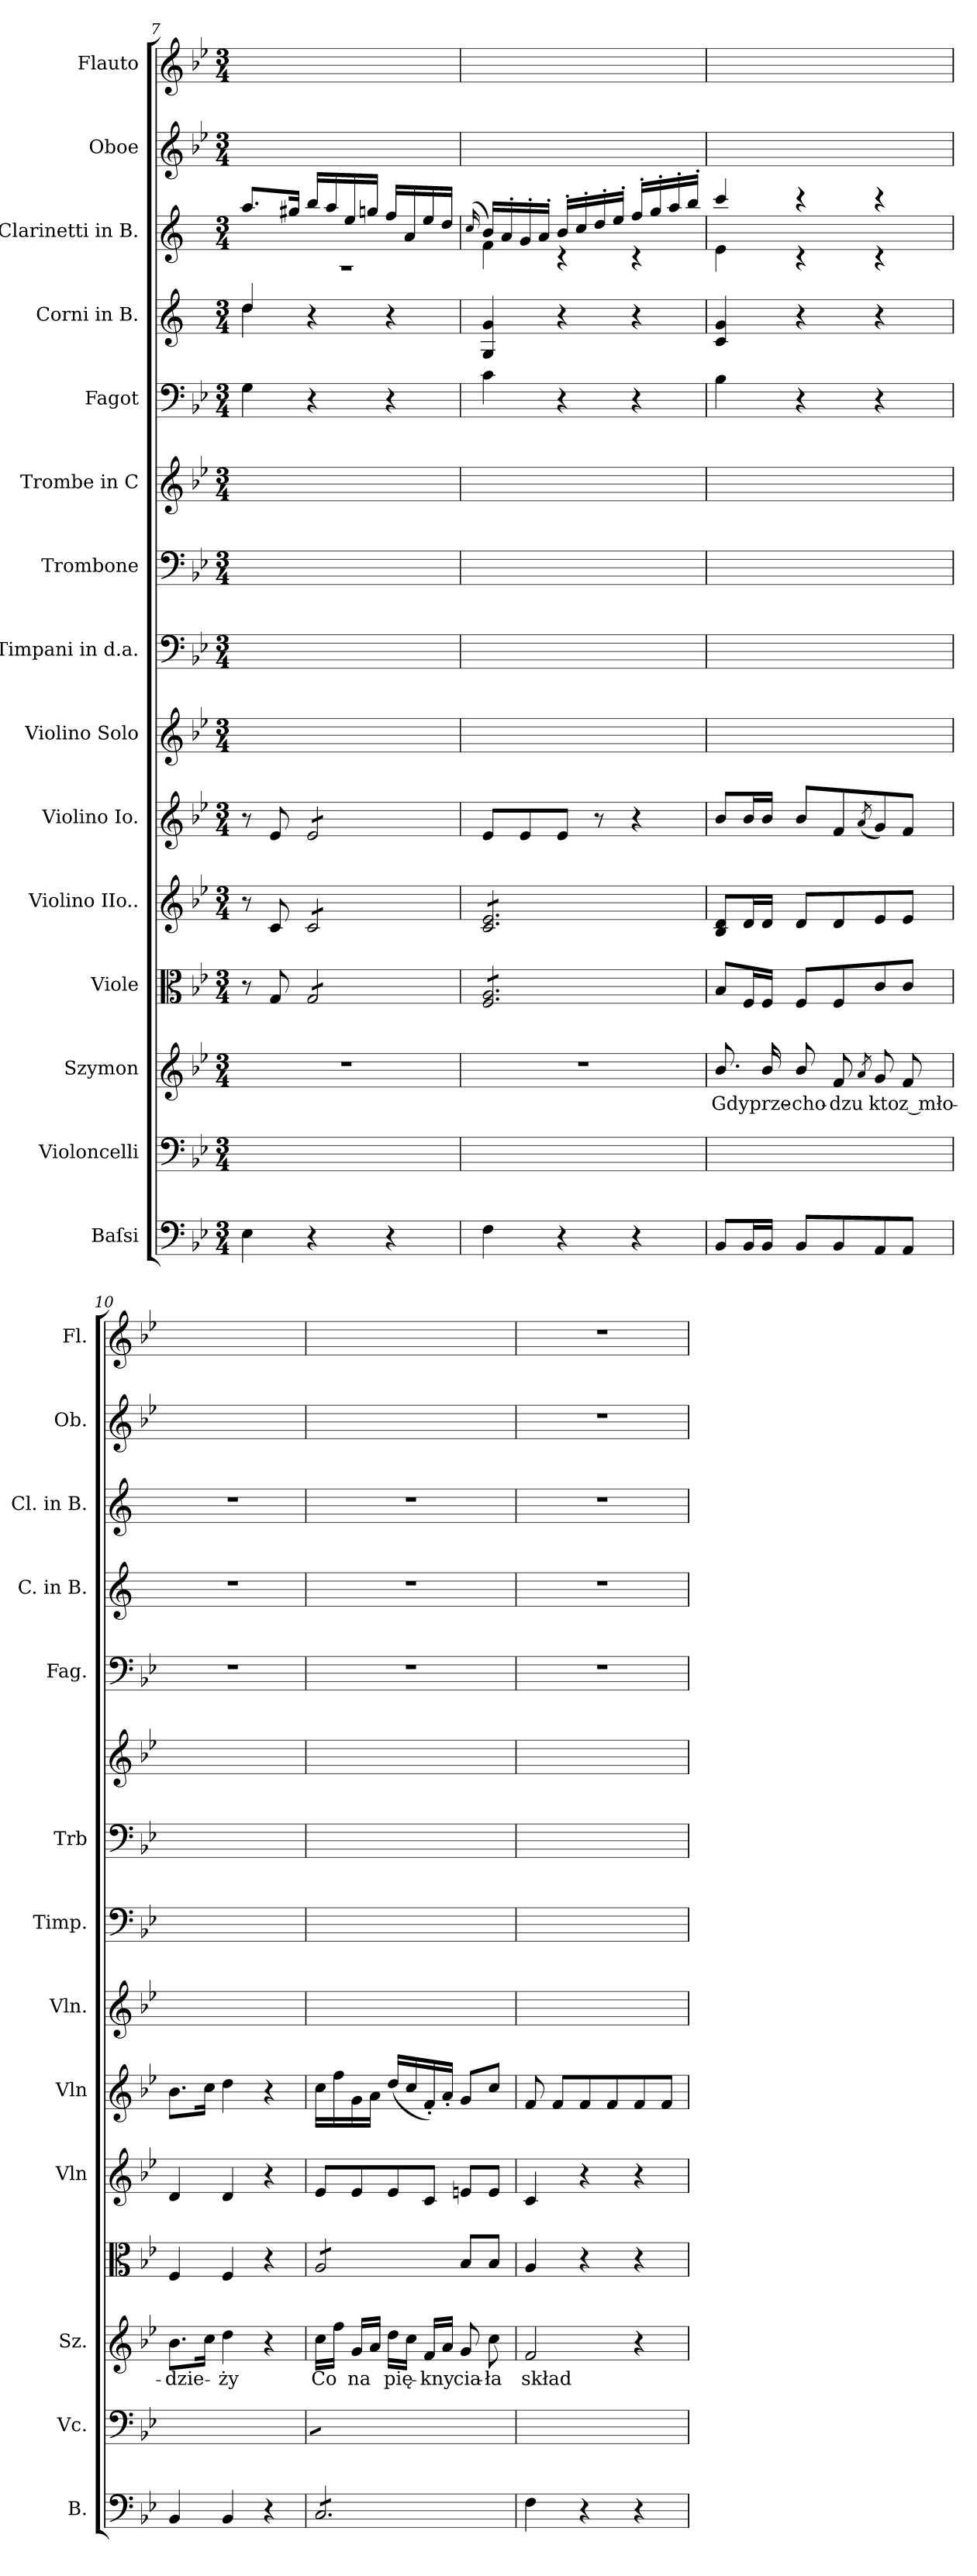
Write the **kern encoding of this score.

**kern	**kern	**kern	**text	**kern	**kern	**kern	**kern	**kern	**kern	**kern	**kern	**kern	**kern	**kern	**kern
*part15	*part14	*part13	*part13	*part12	*part11	*part10	*part9	*part8	*part7	*part6	*part5	*part4	*part3	*part2	*part1
*staff15	*staff14	*staff13	*staff13	*staff12	*staff11	*staff10	*staff9	*staff8	*staff7	*staff6	*staff5	*staff4	*staff3	*staff2	*staff1
*I"Baſsi	*I"Violoncelli	*I"Szymon	*	*I"Viole	*I"Violino IIo..	*I"Violino Io.	*I"Violino Solo	*I"Timpani in d.a.	*I"Trombone	*I"Trombe in C	*I"Fagot	*I"Corni in B.	*I"Clarinetti in B.	*I"Oboe	*I"Flauto
*I'B.	*I'Vc.	*I'Sz.	*	*	*I'Vln	*I'Vln	*I'Vln.	*I'Timp.	*I'Trb	*	*I'Fag.	*I'C. in B.	*I'Cl. in B.	*I'Ob.	*I'Fl.
*clefF4	*clefF4	*clefG2	*	*clefC3	*clefG2	*clefG2	*clefG2	*clefF4	*clefF4	*clefG2	*clefF4	*clefG2	*clefG2	*clefG2	*clefG2
*	*	*	*	*	*	*	*	*	*	*	*	*ITrd1c2	*ITrd1c2	*	*
*k[b-e-]	*k[b-e-]	*k[b-e-]	*	*k[b-e-]	*k[b-e-]	*k[b-e-]	*k[b-e-]	*k[b-e-]	*k[b-e-]	*k[b-e-]	*k[b-e-]	*k[b-e-]	*k[b-e-]	*k[b-e-]	*k[b-e-]
*B-:	*B-:	*B-:	*	*B-:	*B-:	*B-:	*B-:	*B-:	*B-:	*B-:	*B-:	*	*	*B-:	*B-:
*M3/4	*M3/4	*M3/4	*	*M3/4	*M3/4	*M3/4	*M3/4	*M3/4	*M3/4	*M3/4	*M3/4	*M3/4	*M3/4	*M3/4	*M3/4
=7	=7	=7	=7	=7	=7	=7	=7	=7	=7	=7	=7	=7	=7	=7	=7
*	*	*	*	*	*	*	*	*	*	*	*	*^	*^	*	*
4E-\	4E-\yy	2.r	.	8r	8r	8r	2.ryy	2.ryy	2.ryy	2.ryy	4G\	4cc/	4cc\	8.gg/L	2.rA	2.ryy	2.ryy
.	.	.	.	8G/	8c/	8e-/	.	.	.	.	.	.	.	.	.	.	.
.	.	.	.	.	.	.	.	.	.	.	.	.	.	16ff#X/Jk	.	.	.
*	*	*	*	*tremolo	*	*	*	*	*	*	*	*	*	*	*	*	*
*	*	*	*	*	*tremolo	*	*	*	*	*	*	*	*	*	*	*	*
*	*	*	*	*	*	*tremolo	*	*	*	*	*	*	*	*	*	*	*
4r	4ryy	.	.	8G/L	8c/L	8e-/L	.	.	.	.	4r	4r	4rcyy	16aa/LL	.	.	.
.	.	.	.	.	.	.	.	.	.	.	.	.	.	16gg/	.	.	.
.	.	.	.	8G/	8c/	8e-/	.	.	.	.	.	.	.	16dd/	.	.	.
.	.	.	.	.	.	.	.	.	.	.	.	.	.	16ffn/JJ	.	.	.
4r	4ryy	.	.	8G/	8c/	8e-/	.	.	.	.	4r	4r	4rcyy	16ee-/LL	.	.	.
.	.	.	.	.	.	.	.	.	.	.	.	.	.	16g/	.	.	.
.	.	.	.	8G/J	8c/J	8e-/J	.	.	.	.	.	.	.	16dd/	.	.	.
*	*	*	*	*	*	*Xtremolo	*	*	*	*	*	*	*	*	*	*	*
.	.	.	.	.	.	.	.	.	.	.	.	.	.	16cc/JJ	.	.	.
*	*	*	*	*	*	*	*	*	*	*	*	*v	*v	*	*	*	*
=8	=8	=8	=8	=8	=8	=8	=8	=8	=8	=8	=8	=8	=8	=8	=8	=8
.	.	.	.	.	.	.	.	.	.	.	.	.	(16qqb-/	.	.	.
4F\	4F\yy	2.r	.	8F/ 8A/L	8c/ 8e-/L	8e-/L	2.ryy	2.ryy	2.ryy	2.ryy	4c\	4F/ 4f/	16a/LL)	4e-\	2.ryy	2.ryy
.	.	.	.	.	.	.	.	.	.	.	.	.	16g'/	.	.	.
.	.	.	.	8F/ 8A/	8c/ 8e-/	8e-/	.	.	.	.	.	.	16f'/	.	.	.
.	.	.	.	.	.	.	.	.	.	.	.	.	16g'/JJ	.	.	.
4r	4ryy	.	.	8F/ 8A/	8c/ 8e-/	8e-/J	.	.	.	.	4r	4r	16a'/LL	4rc	.	.
.	.	.	.	.	.	.	.	.	.	.	.	.	16b-'/	.	.	.
.	.	.	.	8F/ 8A/	8c/ 8e-/	8r	.	.	.	.	.	.	16cc'/	.	.	.
.	.	.	.	.	.	.	.	.	.	.	.	.	16dd'/JJ	.	.	.
4r	4ryy	.	.	8F/ 8A/	8c/ 8e-/	4r	.	.	.	.	4r	4r	16ee-'/LL	4rc	.	.
.	.	.	.	.	.	.	.	.	.	.	.	.	16ff'/	.	.	.
.	.	.	.	8F/ 8A/J	8c/ 8e-/J	.	.	.	.	.	.	.	16gg'/	.	.	.
*	*	*	*	*	*Xtremolo	*	*	*	*	*	*	*	*	*	*	*
*	*	*	*	*Xtremolo	*	*	*	*	*	*	*	*	*	*	*	*
.	.	.	.	.	.	.	.	.	.	.	.	.	16aa'/JJ	.	.	.
=9	=9	=9	=9	=9	=9	=9	=9	=9	=9	=9	=9	=9	=9	=9	=9	=9
8BB-/L	8BB-/Lyy	8.b-/	Gdy	8B-/L	8B-/ 8d/L	8b-/L	2.ryy	2.ryy	2.ryy	2.ryy	4B-\	4B-/ 4f/	4bb-/	4d\	2.ryy	2.ryy
16BB-/L	16BB-/Lyy	.	.	16F/L	16d/L	16b-/L	.	.	.	.	.	.	.	.	.	.
16BB-/JJ	16BB-/JJyy	16b-/	prze-	16F/JJ	16d/JJ	16b-/JJ	.	.	.	.	.	.	.	.	.	.
8BB-/L	8BB-/Lyy	8b-/	-cho-	8F/L	8d/L	8b-/L	.	.	.	.	4r	4r	4r	4rc	.	.
8BB-/	8BB-/yy	8f/	-dzu	8F/	8d/	8f/	.	.	.	.	.	.	.	.	.	.
.	.	8qa/	.	.	.	(8qa/	.	.	.	.	.	.	.	.	.	.
8AA/	8AA/yy	8g/	kto	8c/	8e-/	8g/)	.	.	.	.	4r	4r	4r	4rc	.	.
8AA/J	8AA/Jyy	8f/	z mło-	8c/J	8e-/J	8f/J	.	.	.	.	.	.	.	.	.	.
*	*	*	*	*	*	*	*	*	*	*	*	*	*v	*v	*	*
=10	=10	=10	=10	=10	=10	=10	=10	=10	=10	=10	=10	=10	=10	=10	=10
4BB-/	4BB-/yy	8.b-\L	-dzie-	4F/	4d/	8.b-\L	2.ryy	2.ryy	2.ryy	2.ryy	2.r	2.r	2.r	2.ryy	2.ryy
.	.	16cc\Jk	.	.	.	16cc\Jk	.	.	.	.	.	.	.	.	.
4BB-/	4BB-/yy	4dd\	-ży	4F/	4d/	4dd\	.	.	.	.	.	.	.	.	.
4r	4ryy	4r	.	4r	4r	4r	.	.	.	.	.	.	.	.	.
=11	=11	=11	=11	=11	=11	=11	=11	=11	=11	=11	=11	=11	=11	=11	=11
*tremolo	*	*	*	*	*	*	*	*	*	*	*	*	*	*	*
*	*tremolo	*	*	*	*	*	*	*	*	*	*	*	*	*	*
*	*	*	*	*tremolo	*	*	*	*	*	*	*	*	*	*	*
8C/L	8C/yyL	16cc\LL	Co	8A/L	8e-/L	16cc\LL	2.ryy	2.ryy	2.ryy	2.ryy	2.r	2.r	2.r	2.ryy	2.ryy
.	.	16ff\JJ	.	.	.	16ff\	.	.	.	.	.	.	.	.	.
8C/	8C/yy	16g/LL	na	8A/	8e-/	16g\	.	.	.	.	.	.	.	.	.
.	.	16a/JJ	.	.	.	16a\JJ	.	.	.	.	.	.	.	.	.
8C/	8C/yy	16dd\LL	pię-	8A/	8e-/	(16dd/LL	.	.	.	.	.	.	.	.	.
.	.	16cc\JJ	.	.	.	16cc/	.	.	.	.	.	.	.	.	.
8C/	8C/yy	16f/LL	-kny	8A/J	8c/J	16f'/)	.	.	.	.	.	.	.	.	.
*	*	*	*	*Xtremolo	*	*	*	*	*	*	*	*	*	*	*
.	.	16a/JJ	.	.	.	16a'/JJ	.	.	.	.	.	.	.	.	.
8C/	8C/yy	8g/	cia-	8B-/L	8en/L	8g/L	.	.	.	.	.	.	.	.	.
8C/J	8C/yyJ	8cc\	-ła	8B-/J	8e/J	8cc/J	.	.	.	.	.	.	.	.	.
*	*Xtremolo	*	*	*	*	*	*	*	*	*	*	*	*	*	*
*Xtremolo	*	*	*	*	*	*	*	*	*	*	*	*	*	*	*
=12	=12	=12	=12	=12	=12	=12	=12	=12	=12	=12	=12	=12	=12	=12	=12
4F\	4F\yy	2f/	skład	4A/	4c/	8f/	2.ryy	2.ryy	2.ryy	2.ryy	2.r	2.r	2.r	2.r	2.r
.	.	.	.	.	.	8f/L	.	.	.	.	.	.	.	.	.
4r	4ryy	.	.	4r	4r	8f/	.	.	.	.	.	.	.	.	.
.	.	.	.	.	.	8f/	.	.	.	.	.	.	.	.	.
4r	4ryy	4r	.	4r	4r	8f/	.	.	.	.	.	.	.	.	.
.	.	.	.	.	.	8f/J	.	.	.	.	.	.	.	.	.
=	=	=	=	=	=	=	=	=	=	=	=	=	=	=	=
*-	*-	*-	*-	*-	*-	*-	*-	*-	*-	*-	*-	*-	*-	*-	*-
